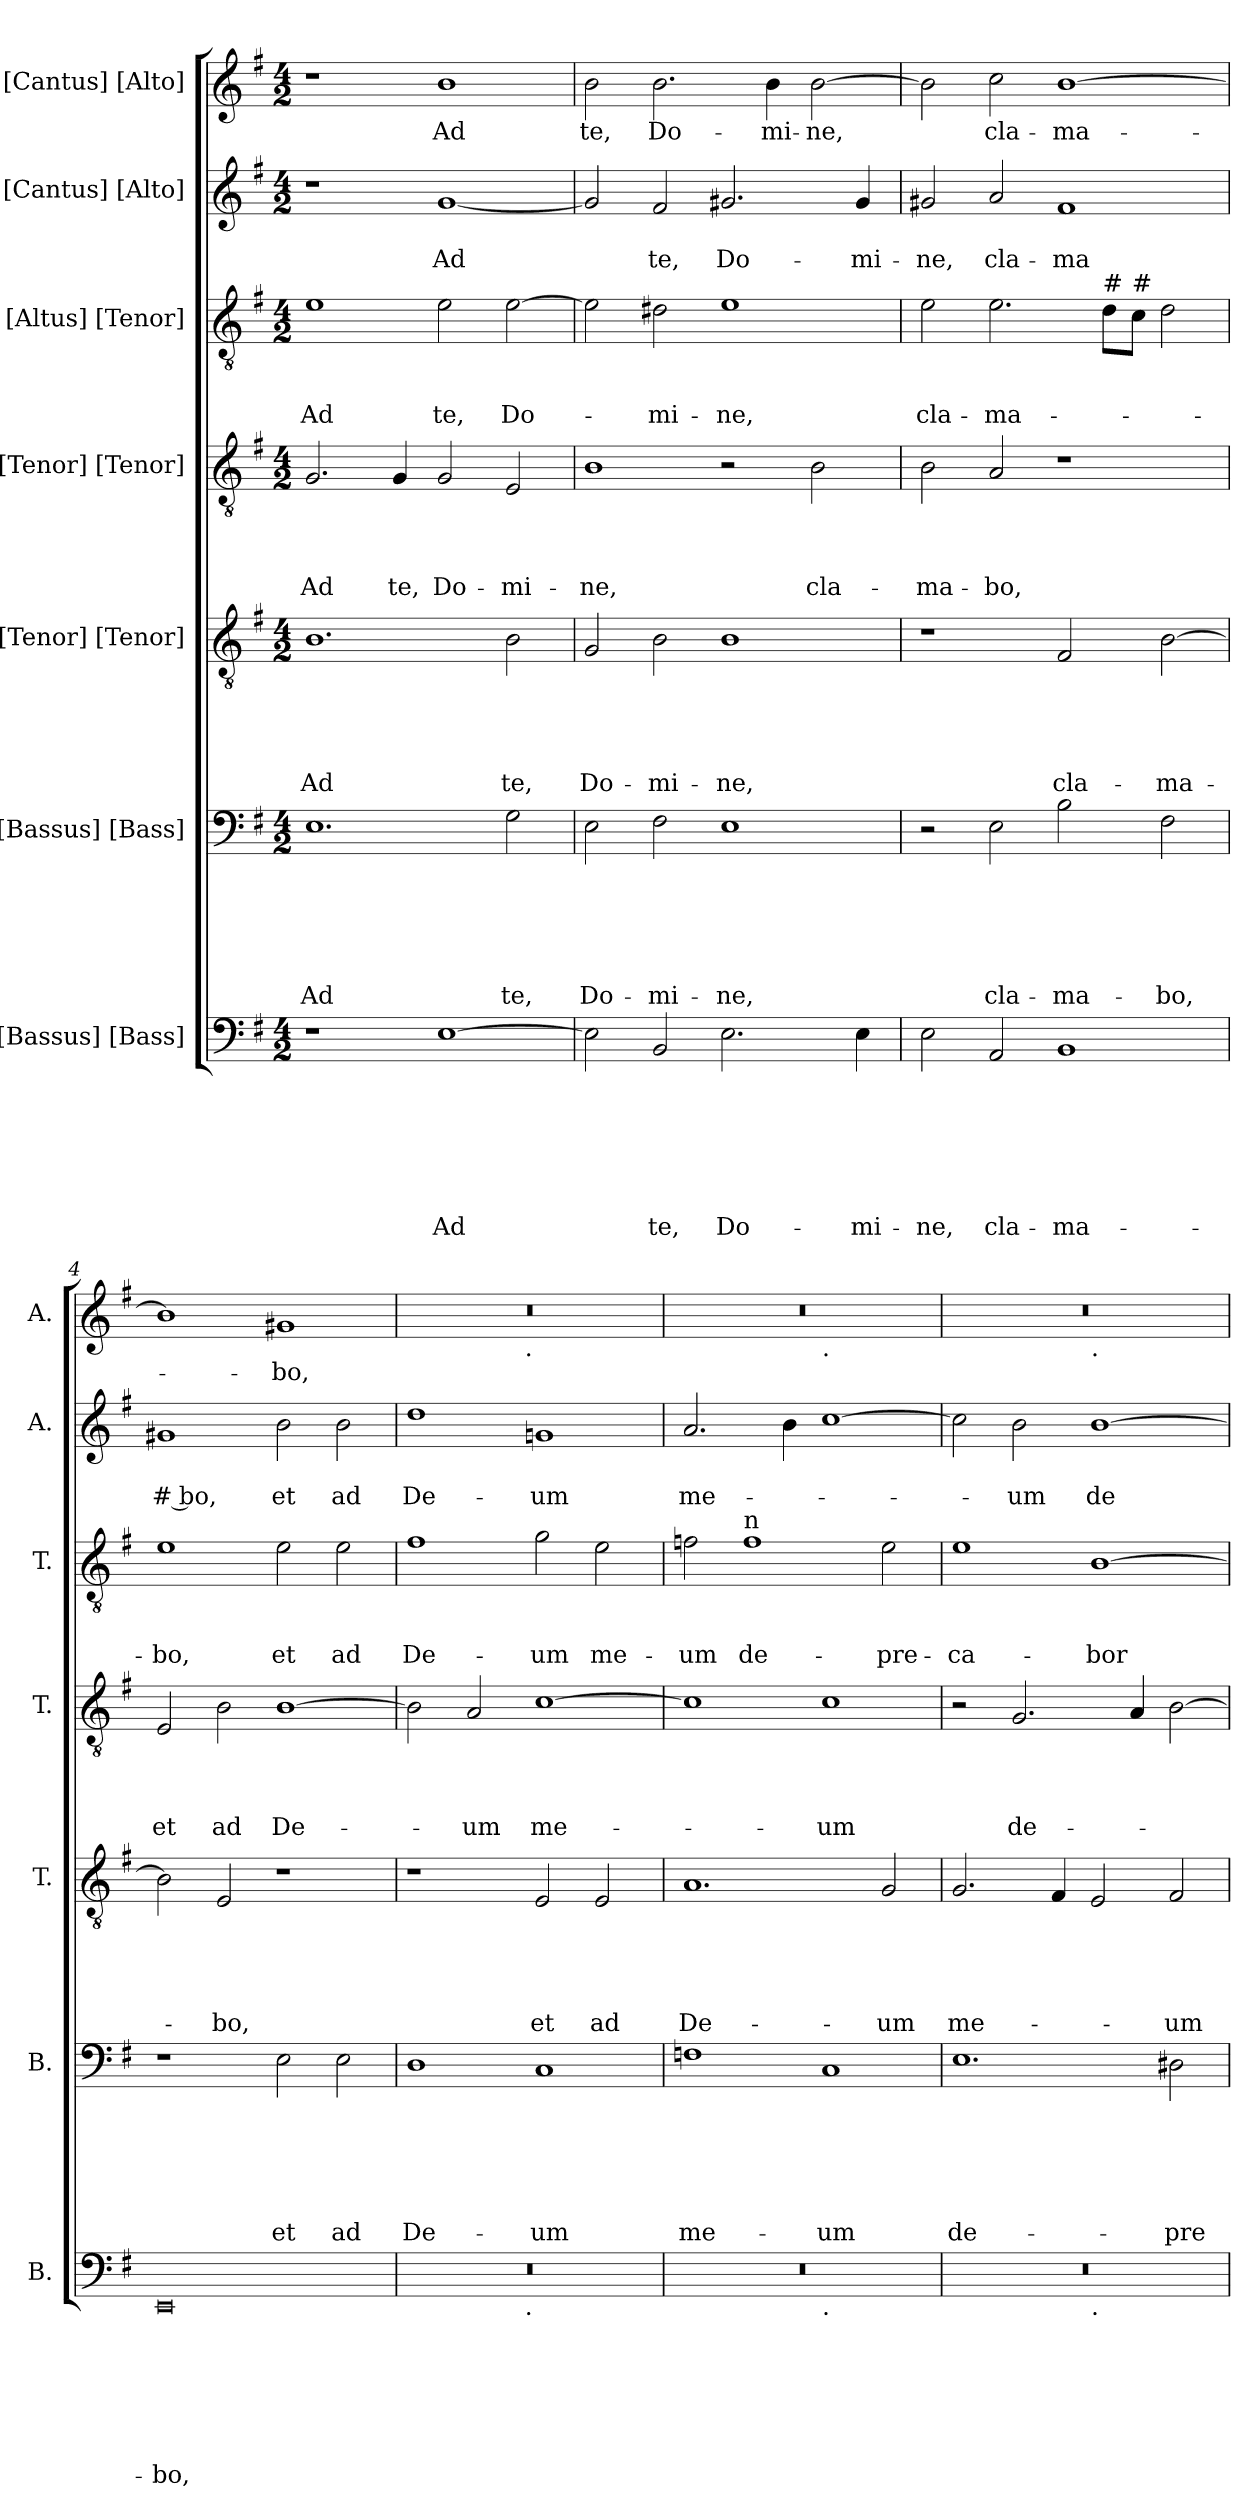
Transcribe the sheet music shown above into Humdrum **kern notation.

**kern	**text	**text	**text	**text	**text	**text	**text	**kern	**text	**text	**text	**text	**text	**text	**kern	**text	**text	**text	**text	**text	**kern	**text	**text	**text	**text	**kern	**text	**text	**text	**kern	**text	**text	**kern	**text
*part7	*part7	*part7	*part7	*part7	*part7	*part7	*part7	*part6	*part6	*part6	*part6	*part6	*part6	*part6	*part5	*part5	*part5	*part5	*part5	*part5	*part4	*part4	*part4	*part4	*part4	*part3	*part3	*part3	*part3	*part2	*part2	*part2	*part1	*part1
*staff7	*staff7	*staff7	*staff7	*staff7	*staff7	*staff7	*staff7	*staff6	*staff6	*staff6	*staff6	*staff6	*staff6	*staff6	*staff5	*staff5	*staff5	*staff5	*staff5	*staff5	*staff4	*staff4	*staff4	*staff4	*staff4	*staff3	*staff3	*staff3	*staff3	*staff2	*staff2	*staff2	*staff1	*staff1
*I"[Bassus] [Bass]	*	*	*	*	*	*	*	*I"[Bassus] [Bass]	*	*	*	*	*	*	*I"[Tenor] [Tenor]	*	*	*	*	*	*I"[Tenor] [Tenor]	*	*	*	*	*I"[Altus] [Tenor]	*	*	*	*I"[Cantus] [Alto]	*	*	*I"[Cantus] [Alto]	*
*I'B.	*	*	*	*	*	*	*	*I'B.	*	*	*	*	*	*	*I'T.	*	*	*	*	*	*I'T.	*	*	*	*	*I'T.	*	*	*	*I'A.	*	*	*I'A.	*
*clefF4	*	*	*	*	*	*	*	*clefF4	*	*	*	*	*	*	*clefGv2	*	*	*	*	*	*clefGv2	*	*	*	*	*clefGv2	*	*	*	*clefG2	*	*	*clefG2	*
*k[f#]	*	*	*	*	*	*	*	*k[f#]	*	*	*	*	*	*	*k[f#]	*	*	*	*	*	*k[f#]	*	*	*	*	*k[f#]	*	*	*	*k[f#]	*	*	*k[f#]	*
*G:	*	*	*	*	*	*	*	*G:	*	*	*	*	*	*	*G:	*	*	*	*	*	*G:	*	*	*	*	*G:	*	*	*	*G:	*	*	*G:	*
*M4/2	*	*	*	*	*	*	*	*M4/2	*	*	*	*	*	*	*M4/2	*	*	*	*	*	*M4/2	*	*	*	*	*M4/2	*	*	*	*M4/2	*	*	*M4/2	*
=1	=1	=1	=1	=1	=1	=1	=1	=1	=1	=1	=1	=1	=1	=1	=1	=1	=1	=1	=1	=1	=1	=1	=1	=1	=1	=1	=1	=1	=1	=1	=1	=1	=1	=1
!	!	!	!	!	!	!	!	!	!	!	!	!	!	!LO:LY:b	!	!	!	!	!	!LO:LY:b	!	!	!	!	!LO:LY:b	!	!	!	!LO:LY:b	!	!	!	!	!
1r	.	.	.	.	.	.	.	1.E	.	.	.	.	.	Ad	1.B	.	.	.	.	Ad	2.G/	.	.	.	Ad	1e	.	.	Ad	1r	.	.	1r	.
!	!	!	!	!	!	!	!	!	!	!	!	!	!	!	!	!	!	!	!	!	!	!	!	!	!LO:LY:b	!	!	!	!	!	!	!	!	!
.	.	.	.	.	.	.	.	.	.	.	.	.	.	.	.	.	.	.	.	.	4G/	.	.	.	te,	.	.	.	.	.	.	.	.	.
!	!	!	!	!	!	!	!LO:LY:b	!	!	!	!	!	!	!	!	!	!	!	!	!	!	!	!	!	!LO:LY:b	!	!	!	!LO:LY:b	!	!	!LO:LY:b	!	!LO:LY:b
[>1E	.	.	.	.	.	.	Ad	.	.	.	.	.	.	.	.	.	.	.	.	.	2G/	.	.	.	Do-	2e\	.	.	te,	[<1g	.	Ad	1b	Ad
!	!	!	!	!	!	!	!	!	!	!	!	!	!	!LO:LY:b	!	!	!	!	!	!LO:LY:b	!	!	!	!	!LO:LY:b	!	!	!	!LO:LY:b	!	!	!	!	!
.	.	.	.	.	.	.	.	2G\	.	.	.	.	.	te,	2B\	.	.	.	.	te,	2E/	.	.	.	-mi-	[>2e\	.	.	Do-	.	.	.	.	.
=2	=2	=2	=2	=2	=2	=2	=2	=2	=2	=2	=2	=2	=2	=2	=2	=2	=2	=2	=2	=2	=2	=2	=2	=2	=2	=2	=2	=2	=2	=2	=2	=2	=2	=2
!	!	!	!	!	!	!	!	!	!	!	!	!	!	!LO:LY:b	!	!	!	!	!	!LO:LY:b	!	!	!	!	!LO:LY:b	!	!	!	!	!	!	!	!	!LO:LY:b
2E\]	.	.	.	.	.	.	.	2E\	.	.	.	.	.	Do-	2G/	.	.	.	.	Do-	1B	.	.	.	-ne,	2e\]	.	.	.	2g/]	.	.	2b\	te,
!	!	!	!	!	!	!	!LO:LY:b	!	!	!	!	!	!	!LO:LY:b	!	!	!	!	!	!LO:LY:b	!	!	!	!	!	!	!	!	!LO:LY:b	!	!	!LO:LY:b	!	!LO:LY:b
2BB/	.	.	.	.	.	.	te,	2F#\	.	.	.	.	.	-mi-	2B\	.	.	.	.	-mi-	.	.	.	.	.	2d#X\	.	.	-mi-	2f#/	.	te,	2.b\	Do-
!	!	!	!	!	!	!	!LO:LY:b	!	!	!	!	!	!	!LO:LY:b	!	!	!	!	!	!LO:LY:b	!	!	!	!	!	!	!	!	!LO:LY:b	!	!	!LO:LY:b	!	!
2.E\	.	.	.	.	.	.	Do-	1E	.	.	.	.	.	-ne,	1B	.	.	.	.	-ne,	2r	.	.	.	.	1e	.	.	-ne,	2.g#X/	.	Do-	.	.
!	!	!	!	!	!	!	!	!	!	!	!	!	!	!	!	!	!	!	!	!	!	!	!	!	!	!	!	!	!	!	!	!	!	!LO:LY:b
.	.	.	.	.	.	.	.	.	.	.	.	.	.	.	.	.	.	.	.	.	.	.	.	.	.	.	.	.	.	.	.	.	4b\	-mi-
!	!	!	!	!	!	!	!	!	!	!	!	!	!	!	!	!	!	!	!	!	!	!	!	!	!LO:LY:b	!	!	!	!	!	!	!	!	!LO:LY:b
.	.	.	.	.	.	.	.	.	.	.	.	.	.	.	.	.	.	.	.	.	2B\	.	.	.	cla-	.	.	.	.	.	.	.	[>2b\	-ne,
!	!	!	!	!	!	!	!LO:LY:b	!	!	!	!	!	!	!	!	!	!	!	!	!	!	!	!	!	!	!	!	!	!	!	!	!LO:LY:b	!	!
4E\	.	.	.	.	.	.	-mi-	.	.	.	.	.	.	.	.	.	.	.	.	.	.	.	.	.	.	.	.	.	.	4g#/	.	-mi-	.	.
=3	=3	=3	=3	=3	=3	=3	=3	=3	=3	=3	=3	=3	=3	=3	=3	=3	=3	=3	=3	=3	=3	=3	=3	=3	=3	=3	=3	=3	=3	=3	=3	=3	=3	=3
!	!	!	!	!	!	!	!LO:LY:b	!	!	!	!	!	!	!	!	!	!	!	!	!	!	!	!	!	!LO:LY:b	!	!	!	!LO:LY:b	!	!	!LO:LY:b	!	!
2E\	.	.	.	.	.	.	-ne,	2r	.	.	.	.	.	.	1r	.	.	.	.	.	2B\	.	.	.	-ma-	2e\	.	.	cla-	2g#X/	.	-ne,	2b\]	.
!	!	!	!	!	!	!	!LO:LY:b	!	!	!	!	!	!	!LO:LY:b	!	!	!	!	!	!	!	!	!	!	!LO:LY:b	!	!	!	!LO:LY:b	!	!	!LO:LY:b	!	!LO:LY:b
2AA/	.	.	.	.	.	.	cla-	2E\	.	.	.	.	.	cla-	.	.	.	.	.	.	2A/	.	.	.	-bo,	2.e\	.	.	-ma-	2a/	.	cla-	2cc\	cla-
!	!	!	!	!	!	!	!LO:LY:b	!	!	!	!	!	!	!LO:LY:b	!	!	!	!	!	!LO:LY:b	!	!	!	!	!	!	!	!	!	!	!	!LO:LY:b	!	!LO:LY:b
1BB	.	.	.	.	.	.	-ma-	2B\	.	.	.	.	.	-ma-	2F#/	.	.	.	.	cla-	1r	.	.	.	.	.	.	.	.	1f#	.	-ma	[>1b	-ma-
!	!	!	!	!	!	!	!	!	!	!	!	!	!	!	!	!	!	!	!	!	!	!	!	!	!	!LO:TX:a:t=#	!	!	!	!	!	!	!	!
.	.	.	.	.	.	.	.	.	.	.	.	.	.	.	.	.	.	.	.	.	.	.	.	.	.	8d\L	.	.	.	.	.	.	.	.
!	!	!	!	!	!	!	!	!	!	!	!	!	!	!	!	!	!	!	!	!	!	!	!	!	!	!LO:TX:a:t=#	!	!	!	!	!	!	!	!
.	.	.	.	.	.	.	.	.	.	.	.	.	.	.	.	.	.	.	.	.	.	.	.	.	.	8c\J	.	.	.	.	.	.	.	.
!	!	!	!	!	!	!	!	!	!	!	!	!	!	!LO:LY:b	!	!	!	!	!	!LO:LY:b	!	!	!	!	!	!	!	!	!	!	!	!	!	!
.	.	.	.	.	.	.	.	2F#\	.	.	.	.	.	-bo,	[>2B\	.	.	.	.	-ma-	.	.	.	.	.	2d\	.	.	.	.	.	.	.	.
=4	=4	=4	=4	=4	=4	=4	=4	=4	=4	=4	=4	=4	=4	=4	=4	=4	=4	=4	=4	=4	=4	=4	=4	=4	=4	=4	=4	=4	=4	=4	=4	=4	=4	=4
!	!	!	!	!	!	!	!LO:LY:b	!	!	!	!	!	!	!	!	!	!	!	!	!	!	!	!	!	!LO:LY:b	!	!	!	!LO:LY:b	!	!	!LO:LY:b:rj	!	!
0EE	.	.	.	.	.	.	-bo,	1r	.	.	.	.	.	.	2B\]	.	.	.	.	.	2E/	.	.	.	et	1e	.	.	-bo,	1g#X	.	# bo,	1b]	.
!	!	!	!	!	!	!	!	!	!	!	!	!	!	!	!	!	!	!	!	!LO:LY:b	!	!	!	!	!LO:LY:b	!	!	!	!	!	!	!	!	!
.	.	.	.	.	.	.	.	.	.	.	.	.	.	.	2E/	.	.	.	.	-bo,	2B\	.	.	.	ad	.	.	.	.	.	.	.	.	.
!	!	!	!	!	!	!	!	!	!	!	!	!	!	!LO:LY:b	!	!	!	!	!	!	!	!	!	!	!LO:LY:b	!	!	!	!LO:LY:b	!	!	!LO:LY:b	!	!LO:LY:b
.	.	.	.	.	.	.	.	2E\	.	.	.	.	.	et	1r	.	.	.	.	.	[>1B	.	.	.	De-	2e\	.	.	et	2b\	.	et	1g#X	-bo,
!	!	!	!	!	!	!	!	!	!	!	!	!	!	!LO:LY:b	!	!	!	!	!	!	!	!	!	!	!	!	!	!	!LO:LY:b	!	!	!LO:LY:b	!	!
.	.	.	.	.	.	.	.	2E\	.	.	.	.	.	ad	.	.	.	.	.	.	.	.	.	.	.	2e\	.	.	ad	2b\	.	ad	.	.
=5	=5	=5	=5	=5	=5	=5	=5	=5	=5	=5	=5	=5	=5	=5	=5	=5	=5	=5	=5	=5	=5	=5	=5	=5	=5	=5	=5	=5	=5	=5	=5	=5	=5	=5
!	!	!	!	!	!	!	!	!	!	!	!	!	!	!LO:LY:b	!	!	!	!	!	!	!	!	!	!	!	!	!	!	!LO:LY:b	!	!	!LO:LY:b	!	!
*^	*	*	*	*	*	*	*	*	*	*	*	*	*	*	*	*	*	*	*	*	*	*	*	*	*	*	*	*	*	*	*	*	*^	*
0r	2ryy	.	.	.	.	.	.	.	1D	.	.	.	.	.	De-	1r	.	.	.	.	.	2B\]	.	.	.	.	1f#	.	.	De-	1dd	.	De-	0r	2ryy	.
!	!	!	!	!	!	!	!	!	!	!	!	!	!	!	!	!	!	!	!	!	!	!	!	!	!	!LO:LY:b	!	!	!	!	!	!	!	!	!	!
.	4...ryy	.	.	.	.	.	.	.	.	.	.	.	.	.	.	.	.	.	.	.	.	2A/	.	.	.	-um	.	.	.	.	.	.	.	.	4...ryy	.
!	!	!	!	!	!	!	!	!	!	!	!	!	!	!	!	!	!	!	!	!	!	!	!	!	!	!	!	!	!	!	!	!	!	!	!LO:TX:b:t=.	!
!	!LO:TX:b:t=.	!	!	!	!	!	!	!	!	!	!	!	!	!	!	!	!	!	!	!	!	!	!	!	!	!	!	!	!	!	!	!	!	!	!	!
.	1ryy	.	.	.	.	.	.	.	.	.	.	.	.	.	.	.	.	.	.	.	.	.	.	.	.	.	.	.	.	.	.	.	.	.	1ryy	.
!	!	!	!	!	!	!	!	!	!	!	!	!	!	!	!LO:LY:b	!	!	!	!	!	!LO:LY:b	!	!	!	!	!LO:LY:b	!	!	!	!LO:LY:b	!	!	!LO:LY:b	!	!	!
.	.	.	.	.	.	.	.	.	1C	.	.	.	.	.	-um	2E/	.	.	.	.	et	[<1c	.	.	.	me-	2g\	.	.	-um	1gn	.	-um	.	.	.
!	!	!	!	!	!	!	!	!	!	!	!	!	!	!	!	!	!	!	!	!	!LO:LY:b	!	!	!	!	!	!	!	!	!LO:LY:b	!	!	!	!	!	!
.	.	.	.	.	.	.	.	.	.	.	.	.	.	.	.	2E/	.	.	.	.	ad	.	.	.	.	.	2e\	.	.	me-	.	.	.	.	.	.
.	32ryy	.	.	.	.	.	.	.	.	.	.	.	.	.	.	.	.	.	.	.	.	.	.	.	.	.	.	.	.	.	.	.	.	.	32ryy	.
!!LO:LB:g=z	!!
=6	=6	=6	=6	=6	=6	=6	=6	=6	=6	=6	=6	=6	=6	=6	=6	=6	=6	=6	=6	=6	=6	=6	=6	=6	=6	=6	=6	=6	=6	=6	=6	=6	=6	=6	=6	=6
!	!	!	!	!	!	!	!	!	!	!	!	!	!	!	!LO:LY:b	!	!	!	!	!	!LO:LY:b	!	!	!	!	!	!	!	!	!LO:LY:b	!	!	!LO:LY:b	!	!	!
0r	1ryy	.	.	.	.	.	.	.	1Fn	.	.	.	.	.	me-	1.A	.	.	.	.	De-	1c]	.	.	.	.	2fn\	.	.	-um	2.a/	.	me-	0r	1ryy	.
!	!	!	!	!	!	!	!	!	!	!	!	!	!	!	!	!	!	!	!	!	!	!	!	!	!	!	!LO:TX:a:t=n	!	!	!	!	!	!	!	!	!
!	!	!	!	!	!	!	!	!	!	!	!	!	!	!	!	!	!	!	!	!	!	!	!	!	!	!	!	!	!	!LO:LY:b	!	!	!	!	!	!
.	.	.	.	.	.	.	.	.	.	.	.	.	.	.	.	.	.	.	.	.	.	.	.	.	.	.	1f	.	.	de-	.	.	.	.	.	.
.	.	.	.	.	.	.	.	.	.	.	.	.	.	.	.	.	.	.	.	.	.	.	.	.	.	.	.	.	.	.	4b\	.	.	.	.	.
!	!	!	!	!	!	!	!	!	!	!	!	!	!	!	!	!	!	!	!	!	!	!	!	!	!	!	!	!	!	!	!	!	!	!	!LO:TX:b:t=.	!
!	!LO:TX:b:t=.	!	!	!	!	!	!	!	!	!	!	!	!	!	!	!	!	!	!	!	!	!	!	!	!	!	!	!	!	!	!	!	!	!	!	!
!	!	!	!	!	!	!	!	!	!	!	!	!	!	!	!LO:LY:b	!	!	!	!	!	!	!	!	!	!	!LO:LY:b	!	!	!	!	!	!	!	!	!	!
.	1ryy	.	.	.	.	.	.	.	1C	.	.	.	.	.	-um	.	.	.	.	.	.	1c	.	.	.	-um	.	.	.	.	[>1cc	.	.	.	1ryy	.
!	!	!	!	!	!	!	!	!	!	!	!	!	!	!	!	!	!	!	!	!	!LO:LY:b	!	!	!	!	!	!	!	!	!LO:LY:b	!	!	!	!	!	!
.	.	.	.	.	.	.	.	.	.	.	.	.	.	.	.	2G/	.	.	.	.	-um	.	.	.	.	.	2e\	.	.	-pre-	.	.	.	.	.	.
=7	=7	=7	=7	=7	=7	=7	=7	=7	=7	=7	=7	=7	=7	=7	=7	=7	=7	=7	=7	=7	=7	=7	=7	=7	=7	=7	=7	=7	=7	=7	=7	=7	=7	=7	=7	=7
!	!	!	!	!	!	!	!	!	!	!	!	!	!	!	!LO:LY:b	!	!	!	!	!	!LO:LY:b	!	!	!	!	!	!	!	!	!LO:LY:b	!	!	!	!	!	!
0r	1ryy	.	.	.	.	.	.	.	1.E	.	.	.	.	.	de-	2.G/	.	.	.	.	me-	2r	.	.	.	.	1e	.	.	-ca-	2cc\]	.	.	0r	1ryy	.
!	!	!	!	!	!	!	!	!	!	!	!	!	!	!	!	!	!	!	!	!	!	!	!	!	!	!LO:LY:b	!	!	!	!	!	!	!LO:LY:b	!	!	!
.	.	.	.	.	.	.	.	.	.	.	.	.	.	.	.	.	.	.	.	.	.	2.G/	.	.	.	de-	.	.	.	.	2b\	.	-um	.	.	.
.	.	.	.	.	.	.	.	.	.	.	.	.	.	.	.	4F#/	.	.	.	.	.	.	.	.	.	.	.	.	.	.	.	.	.	.	.	.
!	!	!	!	!	!	!	!	!	!	!	!	!	!	!	!	!	!	!	!	!	!	!	!	!	!	!	!	!	!	!	!	!	!	!	!LO:TX:b:t=.	!
!	!LO:TX:b:t=.	!	!	!	!	!	!	!	!	!	!	!	!	!	!	!	!	!	!	!	!	!	!	!	!	!	!	!	!	!	!	!	!	!	!	!
!	!	!	!	!	!	!	!	!	!	!	!	!	!	!	!	!	!	!	!	!	!	!	!	!	!	!	!	!	!	!LO:LY:b	!	!	!LO:LY:b	!	!	!
.	1ryy	.	.	.	.	.	.	.	.	.	.	.	.	.	.	2E/	.	.	.	.	.	.	.	.	.	.	[>1B	.	.	-bor	[>1b	.	de-	.	1ryy	.
.	.	.	.	.	.	.	.	.	.	.	.	.	.	.	.	.	.	.	.	.	.	4A/	.	.	.	.	.	.	.	.	.	.	.	.	.	.
!	!	!	!	!	!	!	!	!	!	!	!	!	!	!	!LO:LY:b	!	!	!	!	!	!LO:LY:b	!	!	!	!	!	!	!	!	!	!	!	!	!	!	!
.	.	.	.	.	.	.	.	.	2D#X\	.	.	.	.	.	-pre-	2F#/	.	.	.	.	-um	[>2B\	.	.	.	.	.	.	.	.	.	.	.	.	.	.
*v	*v	*	*	*	*	*	*	*	*	*	*	*	*	*	*	*	*	*	*	*	*	*	*	*	*	*	*	*	*	*	*	*	*	*v	*v	*
=	=	=	=	=	=	=	=	=	=	=	=	=	=	=	=	=	=	=	=	=	=	=	=	=	=	=	=	=	=	=	=	=	=	=
*-	*-	*-	*-	*-	*-	*-	*-	*-	*-	*-	*-	*-	*-	*-	*-	*-	*-	*-	*-	*-	*-	*-	*-	*-	*-	*-	*-	*-	*-	*-	*-	*-	*-	*-
